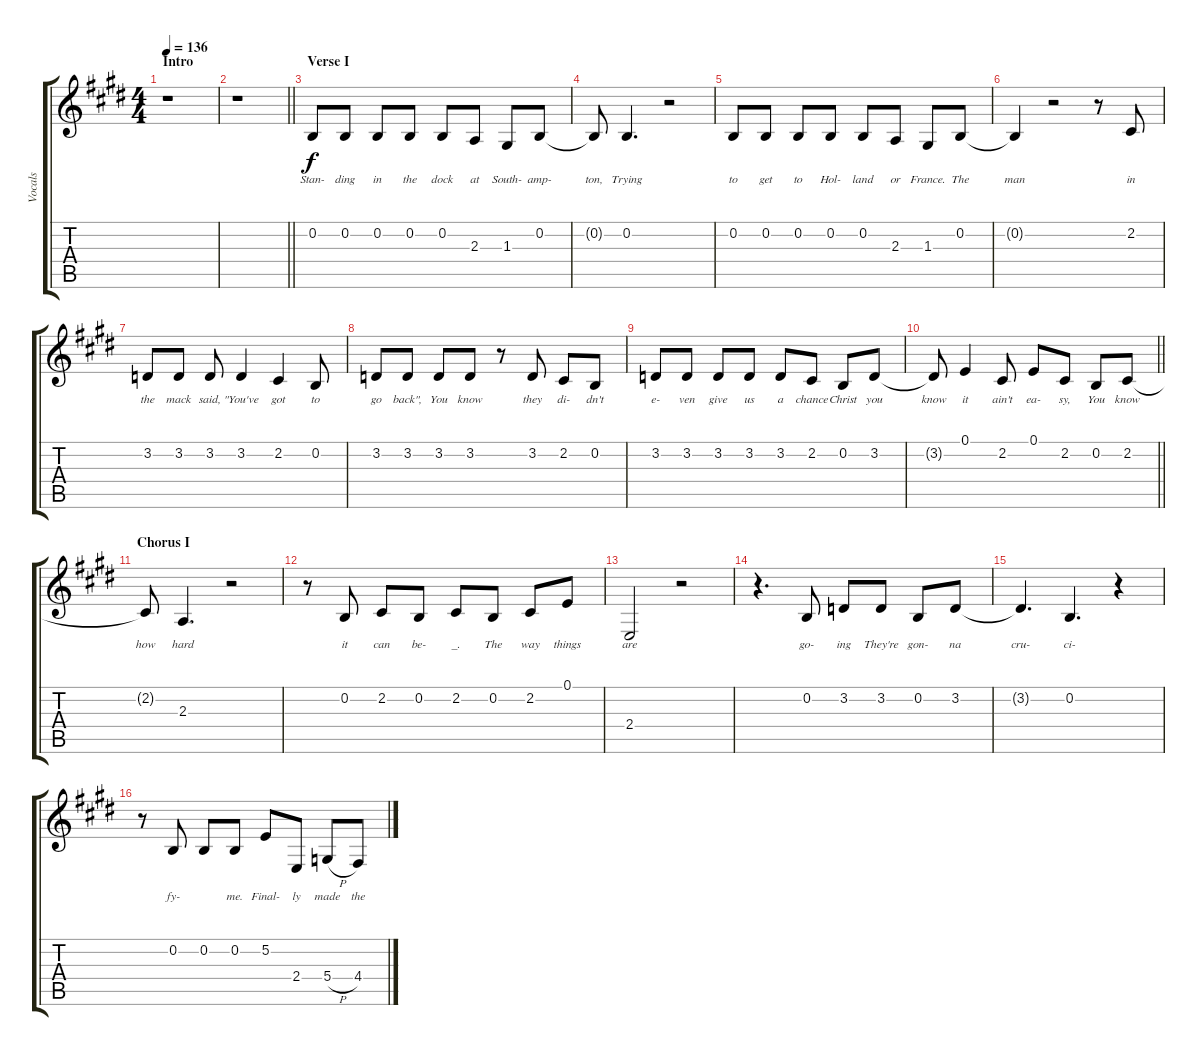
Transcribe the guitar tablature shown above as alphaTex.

\track ("Vocals" "Vocals") {instrument tenorsax}
\staff {score tabs}
\tuning (E4 B3 G3 D3 A2 E2) {hide}
\ts (4 4)
\section ("" "Intro")
\tempo 136
\clef g2
\ks e
r.1{dy f instrument tenorsax} |
\barLineRight lightlight
r.1 |
\section ("" "Verse I")
0.2.8{lyrics (0 "Stan-") lyrics (1 "") lyrics (2 "") lyrics (3 "") lyrics (4 "")} 0.2.8{lyrics (0 "ding") lyrics (1 "") lyrics (2 "") lyrics (3 "") lyrics (4 "")} 0.2.8{lyrics (0 "in") lyrics (1 "") lyrics (2 "") lyrics (3 "") lyrics (4 "")} 0.2.8{lyrics (0 "the") lyrics (1 "") lyrics (2 "") lyrics (3 "") lyrics (4 "")} 0.2.8{lyrics (0 "dock") lyrics (1 "") lyrics (2 "") lyrics (3 "") lyrics (4 "")} 2.3.8{lyrics (0 "at") lyrics (1 "") lyrics (2 "") lyrics (3 "") lyrics (4 "")} 1.3.8{lyrics (0 "South-") lyrics (1 "") lyrics (2 "") lyrics (3 "") lyrics (4 "")} 0.2.8{lyrics (0 "amp-") lyrics (1 "") lyrics (2 "") lyrics (3 "") lyrics (4 "")} |
0.2{t}.8{lyrics (0 "ton,") lyrics (1 "") lyrics (2 "") lyrics (3 "") lyrics (4 "")} 0.2.4{d lyrics (0 "Trying") lyrics (1 "") lyrics (2 "") lyrics (3 "") lyrics (4 "")} r.2 |
0.2.8{lyrics (0 "to") lyrics (1 "") lyrics (2 "") lyrics (3 "") lyrics (4 "")} 0.2.8{lyrics (0 "get") lyrics (1 "") lyrics (2 "") lyrics (3 "") lyrics (4 "")} 0.2.8{lyrics (0 "to") lyrics (1 "") lyrics (2 "") lyrics (3 "") lyrics (4 "")} 0.2.8{lyrics (0 "Hol-") lyrics (1 "") lyrics (2 "") lyrics (3 "") lyrics (4 "")} 0.2.8{lyrics (0 "land") lyrics (1 "") lyrics (2 "") lyrics (3 "") lyrics (4 "")} 2.3.8{lyrics (0 "or") lyrics (1 "") lyrics (2 "") lyrics (3 "") lyrics (4 "")} 1.3.8{lyrics (0 "France.") lyrics (1 "") lyrics (2 "") lyrics (3 "") lyrics (4 "")} 0.2.8{lyrics (0 "The") lyrics (1 "") lyrics (2 "") lyrics (3 "") lyrics (4 "")} |
0.2{t}.4{lyrics (0 "man") lyrics (1 "") lyrics (2 "") lyrics (3 "") lyrics (4 "")} r.2 r.8 2.2.8{lyrics (0 "in") lyrics (1 "") lyrics (2 "") lyrics (3 "") lyrics (4 "")} |
3.2.8{lyrics (0 "the") lyrics (1 "") lyrics (2 "") lyrics (3 "") lyrics (4 "")} 3.2.8{lyrics (0 "mack") lyrics (1 "") lyrics (2 "") lyrics (3 "") lyrics (4 "")} 3.2.8{lyrics (0 "said,") lyrics (1 "") lyrics (2 "") lyrics (3 "") lyrics (4 "")} 3.2.4{lyrics (0 "\"You've") lyrics (1 "") lyrics (2 "") lyrics (3 "") lyrics (4 "")} 2.2.4{lyrics (0 "got") lyrics (1 "") lyrics (2 "") lyrics (3 "") lyrics (4 "")} 0.2.8{lyrics (0 "to") lyrics (1 "") lyrics (2 "") lyrics (3 "") lyrics (4 "")} |
3.2.8{lyrics (0 "go") lyrics (1 "") lyrics (2 "") lyrics (3 "") lyrics (4 "")} 3.2.8{lyrics (0 "back\",") lyrics (1 "") lyrics (2 "") lyrics (3 "") lyrics (4 "")} 3.2.8{lyrics (0 "You") lyrics (1 "") lyrics (2 "") lyrics (3 "") lyrics (4 "")} 3.2.8{lyrics (0 "know") lyrics (1 "") lyrics (2 "") lyrics (3 "") lyrics (4 "")} r.8 3.2.8{lyrics (0 "they") lyrics (1 "") lyrics (2 "") lyrics (3 "") lyrics (4 "")} 2.2.8{lyrics (0 "di-") lyrics (1 "") lyrics (2 "") lyrics (3 "") lyrics (4 "")} 0.2.8{lyrics (0 "dn't") lyrics (1 "") lyrics (2 "") lyrics (3 "") lyrics (4 "")} |
3.2.8{lyrics (0 "e-") lyrics (1 "") lyrics (2 "") lyrics (3 "") lyrics (4 "")} 3.2.8{lyrics (0 "ven") lyrics (1 "") lyrics (2 "") lyrics (3 "") lyrics (4 "")} 3.2.8{lyrics (0 "give") lyrics (1 "") lyrics (2 "") lyrics (3 "") lyrics (4 "")} 3.2.8{lyrics (0 "us") lyrics (1 "") lyrics (2 "") lyrics (3 "") lyrics (4 "")} 3.2.8{lyrics (0 "a") lyrics (1 "") lyrics (2 "") lyrics (3 "") lyrics (4 "")} 2.2.8{lyrics (0 "chance") lyrics (1 "") lyrics (2 "") lyrics (3 "") lyrics (4 "")} 0.2.8{lyrics (0 "Christ") lyrics (1 "") lyrics (2 "") lyrics (3 "") lyrics (4 "")} 3.2.8{lyrics (0 "you") lyrics (1 "") lyrics (2 "") lyrics (3 "") lyrics (4 "")} |
\barLineRight lightlight
3.2{t}.8{lyrics (0 "know") lyrics (1 "") lyrics (2 "") lyrics (3 "") lyrics (4 "")} 0.1.4{lyrics (0 "it") lyrics (1 "") lyrics (2 "") lyrics (3 "") lyrics (4 "")} 2.2.8{lyrics (0 "ain't") lyrics (1 "") lyrics (2 "") lyrics (3 "") lyrics (4 "")} 0.1.8{lyrics (0 "ea-") lyrics (1 "") lyrics (2 "") lyrics (3 "") lyrics (4 "")} 2.2.8{lyrics (0 "sy,") lyrics (1 "") lyrics (2 "") lyrics (3 "") lyrics (4 "")} 0.2.8{lyrics (0 "You") lyrics (1 "") lyrics (2 "") lyrics (3 "") lyrics (4 "")} 2.2.8{lyrics (0 "know") lyrics (1 "") lyrics (2 "") lyrics (3 "") lyrics (4 "")} |
\section ("" "Chorus I")
2.2{t}.8{lyrics (0 "how") lyrics (1 "") lyrics (2 "") lyrics (3 "") lyrics (4 "")} 2.3.4{d lyrics (0 "hard") lyrics (1 "") lyrics (2 "") lyrics (3 "") lyrics (4 "")} r.2 |
r.8 0.2.8{lyrics (0 "it") lyrics (1 "") lyrics (2 "") lyrics (3 "") lyrics (4 "")} 2.2.8{lyrics (0 "can") lyrics (1 "") lyrics (2 "") lyrics (3 "") lyrics (4 "")} 0.2.8{lyrics (0 "be-") lyrics (1 "") lyrics (2 "") lyrics (3 "") lyrics (4 "")} 2.2.8{lyrics (0 "_.") lyrics (1 "") lyrics (2 "") lyrics (3 "") lyrics (4 "")} 0.2.8{lyrics (0 "The") lyrics (1 "") lyrics (2 "") lyrics (3 "") lyrics (4 "")} 2.2.8{lyrics (0 "way") lyrics (1 "") lyrics (2 "") lyrics (3 "") lyrics (4 "")} 0.1.8{lyrics (0 "things") lyrics (1 "") lyrics (2 "") lyrics (3 "") lyrics (4 "")} |
2.4.2{lyrics (0 "are") lyrics (1 "") lyrics (2 "") lyrics (3 "") lyrics (4 "")} r.2 |
r.4{d} 0.2.8{lyrics (0 "go-") lyrics (1 "") lyrics (2 "") lyrics (3 "") lyrics (4 "")} 3.2.8{lyrics (0 "ing") lyrics (1 "") lyrics (2 "") lyrics (3 "") lyrics (4 "")} 3.2.8{lyrics (0 "They're") lyrics (1 "") lyrics (2 "") lyrics (3 "") lyrics (4 "")} 0.2.8{lyrics (0 "gon-") lyrics (1 "") lyrics (2 "") lyrics (3 "") lyrics (4 "")} 3.2.8{lyrics (0 "na") lyrics (1 "") lyrics (2 "") lyrics (3 "") lyrics (4 "")} |
3.2{t}.4{d lyrics (0 "cru-") lyrics (1 "") lyrics (2 "") lyrics (3 "") lyrics (4 "")} 0.2.4{d lyrics (0 "ci-") lyrics (1 "") lyrics (2 "") lyrics (3 "") lyrics (4 "")} r.4 |
r.8 0.2.8{lyrics (0 "fy-") lyrics (1 "") lyrics (2 "") lyrics (3 "") lyrics (4 "")} 0.2.8{lyrics (0 "") lyrics (1 "") lyrics (2 "") lyrics (3 "") lyrics (4 "")} 0.2.8{lyrics (0 "me.") lyrics (1 "") lyrics (2 "") lyrics (3 "") lyrics (4 "")} 5.2.8{lyrics (0 "Final-") lyrics (1 "") lyrics (2 "") lyrics (3 "") lyrics (4 "")} 2.4.8{lyrics (0 "ly") lyrics (1 "") lyrics (2 "") lyrics (3 "") lyrics (4 "")} 5.4{h}.8{lyrics (0 "made") lyrics (1 "") lyrics (2 "") lyrics (3 "") lyrics (4 "")} 4.4.8{lyrics (0 "the") lyrics (1 "") lyrics (2 "") lyrics (3 "") lyrics (4 "")}
